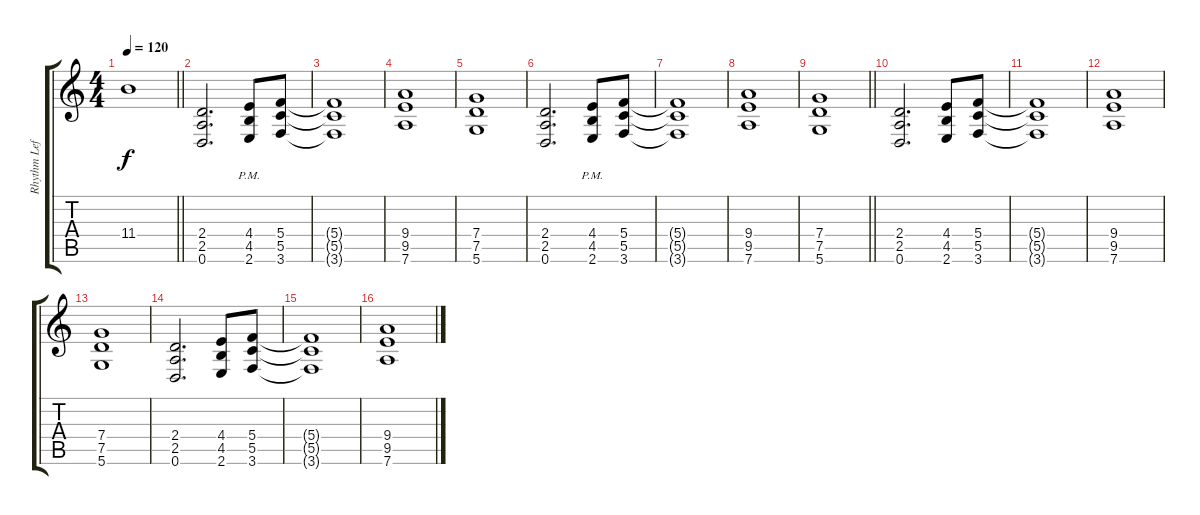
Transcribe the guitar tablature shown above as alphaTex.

\track ("Rhythm Left" "Rhythm Lef") {instrument distortionguitar}
\staff {score tabs}
\tuning (D4 A3 F3 C3 G2 D2) {hide}
\ts (4 4)
\tempo 120
\clef g2
\barLineRight lightlight
\ks c
11.4{t}.1{dy f} |
(2.4 2.5 0.6).2{d} (4.4{pm} 4.5{pm} 2.6{pm}).8 (5.4 5.5 3.6).8 |
(5.4{t} 5.5{t} 3.6{t}).1 |
(9.4 9.5 7.6).1 |
(7.4 7.5 5.6).1 |
(2.4 2.5 0.6).2{d} (4.4{pm} 4.5{pm} 2.6{pm}).8 (5.4 5.5 3.6).8 |
(5.4{t} 5.5{t} 3.6{t}).1 |
(9.4 9.5 7.6).1 |
\barLineRight lightlight
(7.4 7.5 5.6).1 |
(2.4 2.5 0.6).2{d} (4.4 4.5 2.6).8 (5.4 5.5 3.6).8 |
(5.4{t} 5.5{t} 3.6{t}).1 |
(9.4 9.5 7.6).1 |
(7.4 7.5 5.6).1 |
(2.4 2.5 0.6).2{d} (4.4 4.5 2.6).8 (5.4 5.5 3.6).8 |
(5.4{t} 5.5{t} 3.6{t}).1 |
(9.4 9.5 7.6).1
